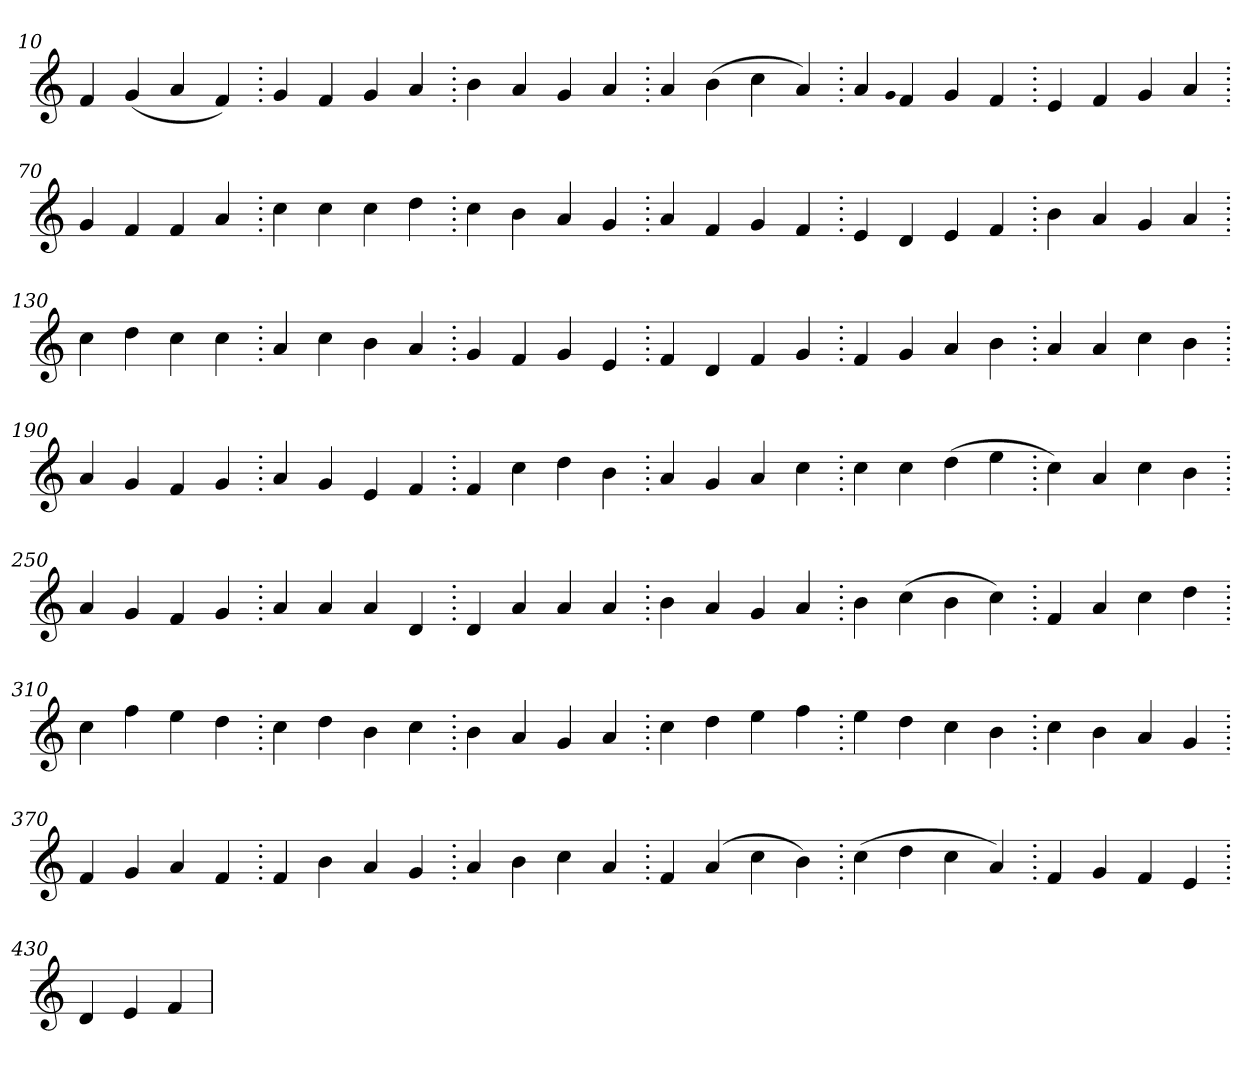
**kern
*part1
*staff1
*clefG2
=10.
4f
(>4g
4a
4f)
=20.
4g
4f
4g
4a
=30.
4b
4a
4g
4a
=40.
4a
(>4b
4cc
4a)
=50.
4a
qqg
4f
4g
4f
=60.
4e
4f
4g
4a
=70.
4g
4f
4f
4a
=80.
4cc
4cc
4cc
4dd
=90.
4cc
4b
4a
4g
=100.
4a
4f
4g
4f
=110.
4e
4d
4e
4f
=120.
4b
4a
4g
4a
=130.
4cc
4dd
4cc
4cc
=140.
4a
4cc
4b
4a
=150.
4g
4f
4g
4e
=160.
4f
4d
4f
4g
=170.
4f
4g
4a
4b
=180.
4a
4a
4cc
4b
=190.
4a
4g
4f
4g
=200.
4a
4g
4e
4f
=210.
4f
4cc
4dd
4b
=220.
4a
4g
4a
4cc
=230.
4cc
4cc
(>4dd
4ee
=240.
4cc)
4a
4cc
4b
=250.
4a
4g
4f
4g
=260.
4a
4a
4a
4d
=270.
4d
4a
4a
4a
=280.
4b
4a
4g
4a
=290.
4b
(>4cc
4b
4cc)
=300.
4f
4a
4cc
4dd
=310.
4cc
4ff
4ee
4dd
=320.
4cc
4dd
4b
4cc
=330.
4b
4a
4g
4a
=340.
4cc
4dd
4ee
4ff
=350.
4ee
4dd
4cc
4b
=360.
4cc
4b
4a
4g
=370.
4f
4g
4a
4f
=380.
4f
4b
4a
4g
=390.
4a
4b
4cc
4a
=400.
4f
(>4a
4cc
4b)
=410.
(>4cc
4dd
4cc
4a)
=420.
4f
4g
4f
4e
=430.
4d
4e
4f
=
*-
